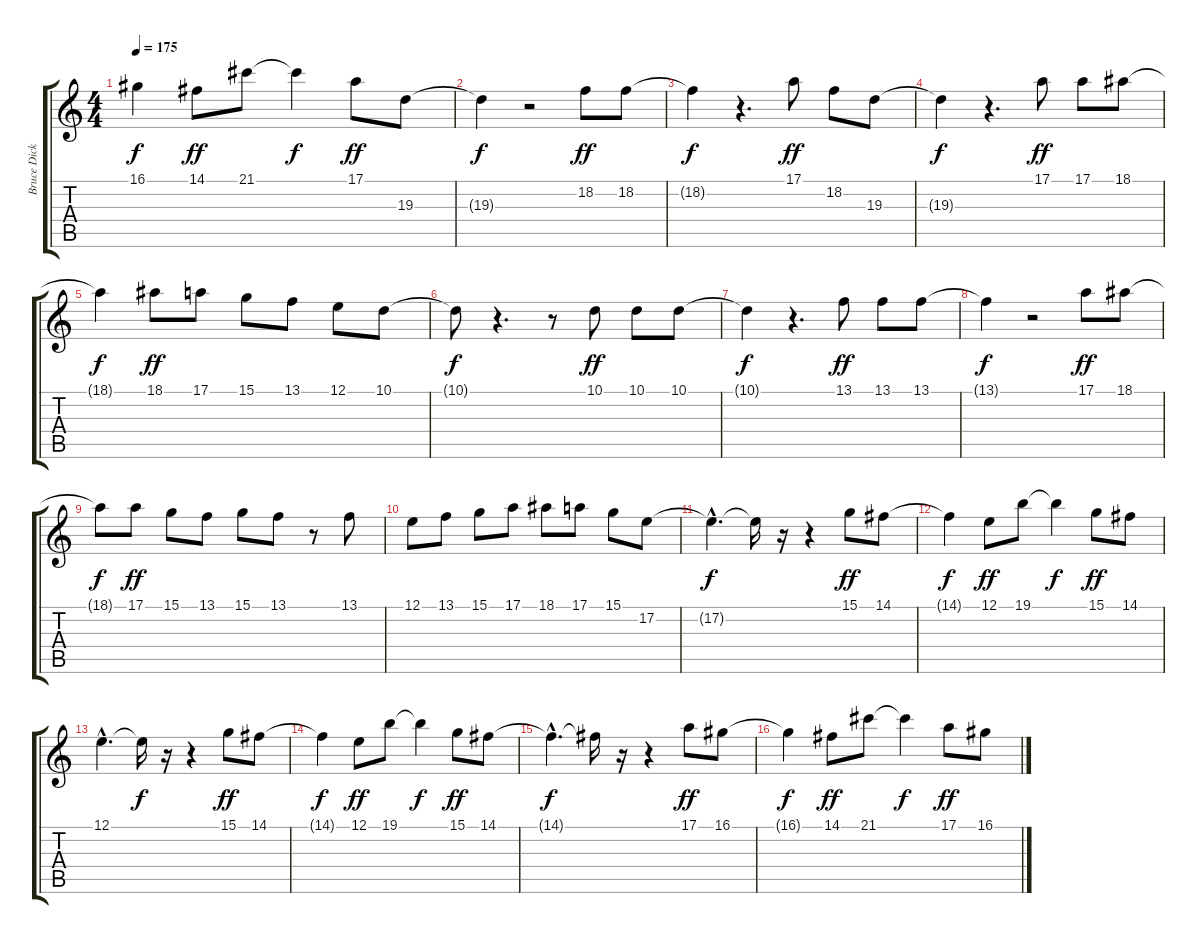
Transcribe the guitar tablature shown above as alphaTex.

\track ("Bruce Dickinson" "Bruce Dick") {instrument voiceoohs}
\staff {score tabs}
\tuning (E4 B3 G3 D3 A2 E2) {hide}
\ts (4 4)
\tempo 175
\clef g2
\ks c
16.1{t}.4{dy f} 14.1.8{dy ff} 21.1.8 21.1{t}.4{dy f} 17.1.8{dy ff} 19.3.8 |
19.3{t}.4{dy f} r.2 18.2.8{dy ff} 18.2.8 |
18.2{t}.4{dy f} r.4{d} 17.1.8{dy ff} 18.2.8 19.3.8 |
19.3{t}.4{dy f} r.4{d} 17.1.8{dy ff} 17.1.8 18.1.8 |
18.1{t}.4{dy f} 18.1.8{dy ff} 17.1.8 15.1.8 13.1.8 12.1.8 10.1.8 |
10.1{t}.8{dy f} r.4{d} r.8 10.1.8{dy ff} 10.1.8 10.1.8 |
10.1{t}.4{dy f} r.4{d} 13.1.8{dy ff} 13.1.8 13.1.8 |
13.1{t}.4{dy f} r.2 17.1.8{dy ff} 18.1.8 |
18.1{t}.8{dy f} 17.1.8{dy ff} 15.1.8 13.1.8 15.1.8 13.1.8 r.8 13.1.8 |
12.1.8 13.1.8 15.1.8 17.1.8 18.1.8 17.1.8 15.1.8 17.2.8 |
17.2{hac t}.4{d dy f} 17.2{t}.16 r.16 r.4 15.1.8{dy ff} 14.1.8 |
14.1{t}.4{dy f} 12.1.8{dy ff} 19.1.8 19.1{t}.4{dy f} 15.1.8{dy ff} 14.1.8 |
12.1{hac}.4{d} 12.1{t}.16{dy f} r.16 r.4 15.1.8{dy ff} 14.1.8 |
14.1{t}.4{dy f} 12.1.8{dy ff} 19.1.8 19.1{t}.4{dy f} 15.1.8{dy ff} 14.1.8 |
14.1{hac t}.4{d dy f} 14.1{t}.16 r.16 r.4 17.1.8{dy ff} 16.1.8 |
16.1{t}.4{dy f} 14.1.8{dy ff} 21.1.8 21.1{t}.4{dy f} 17.1.8{dy ff} 16.1.8
